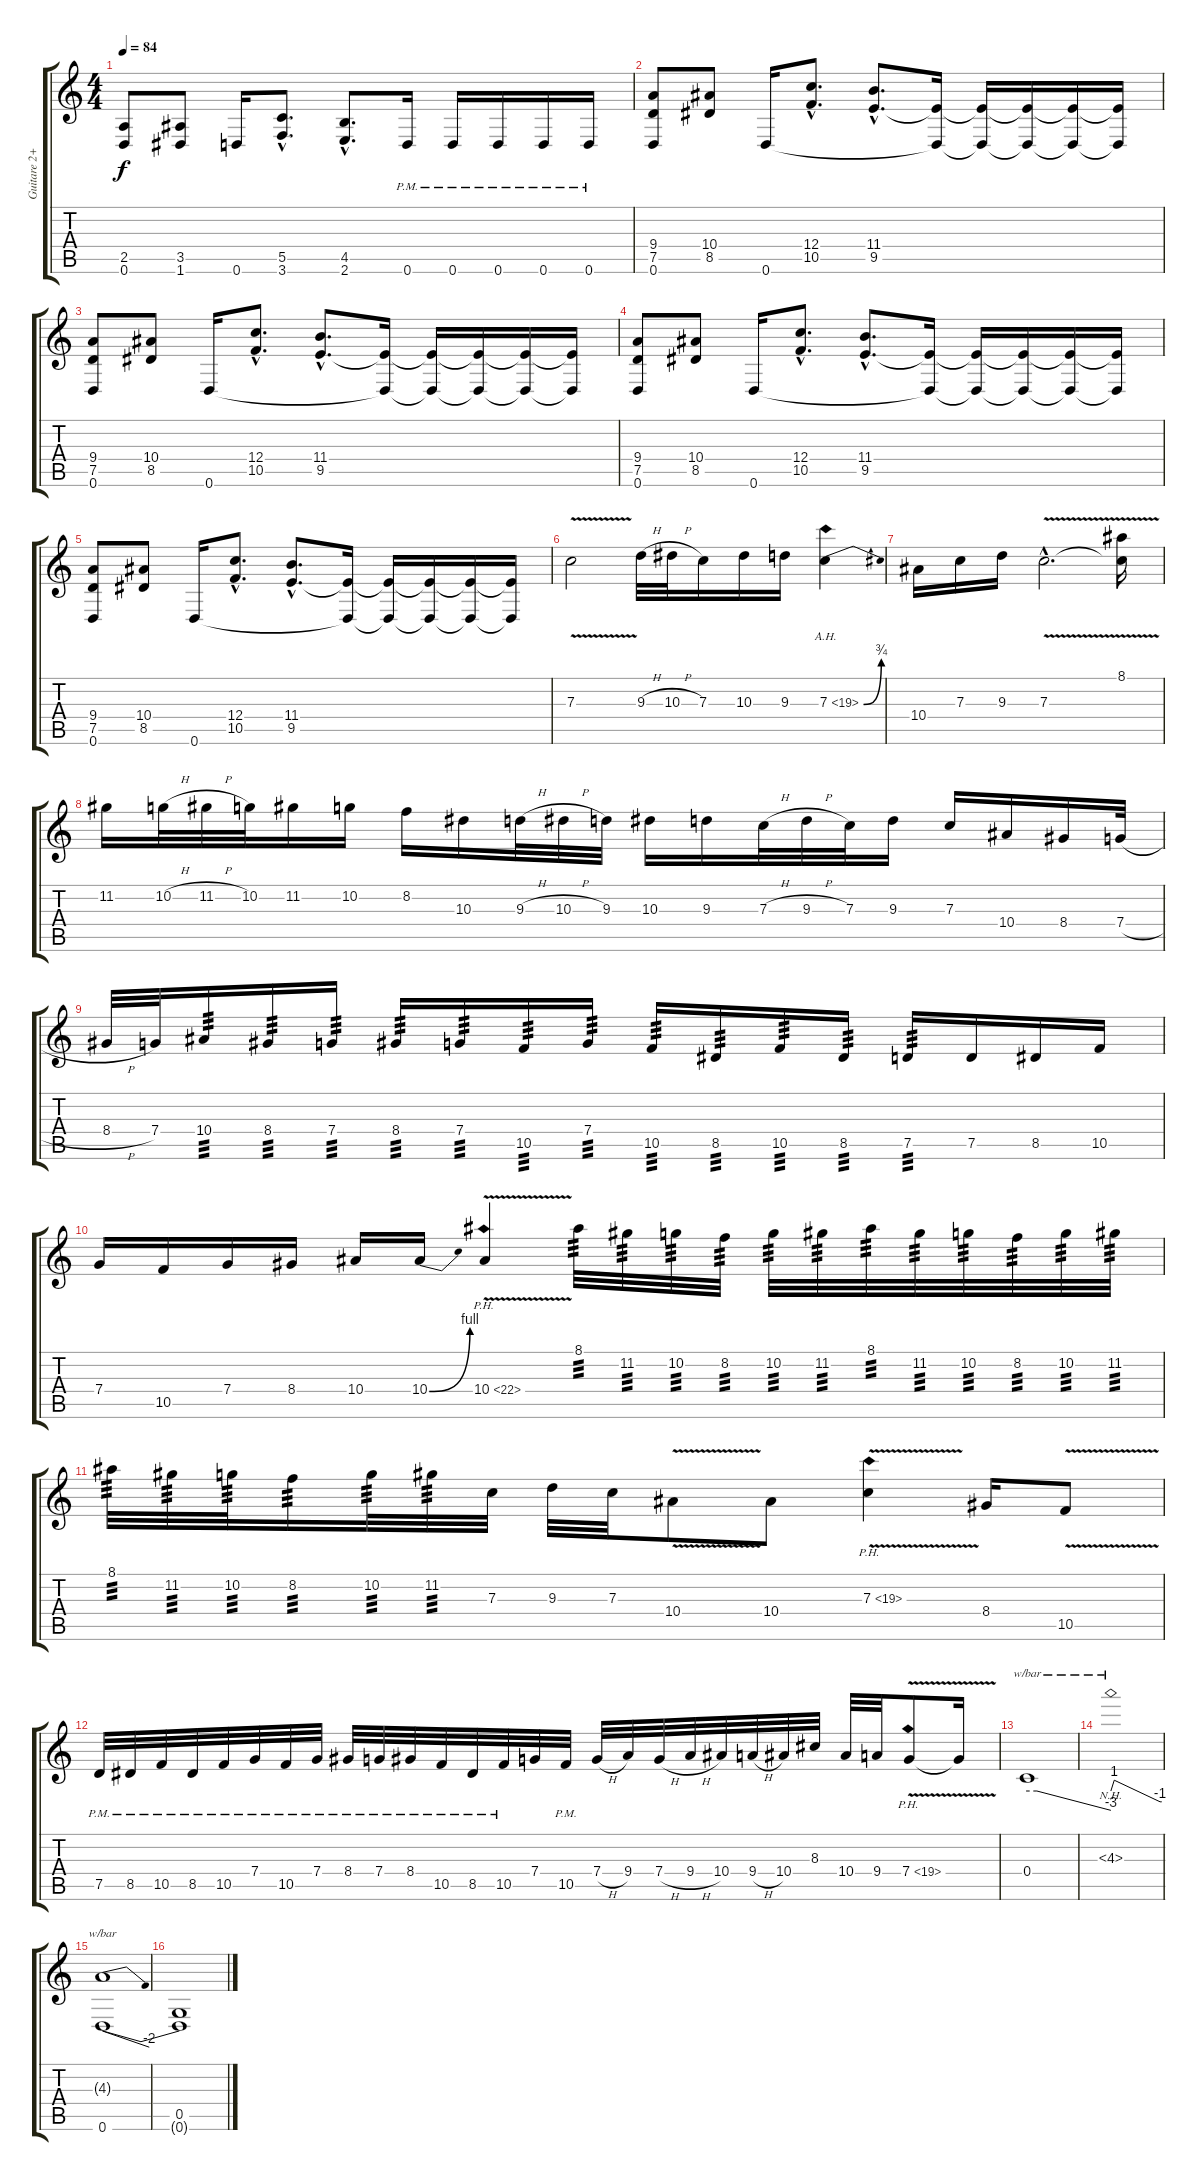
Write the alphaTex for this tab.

\track ("Guitare 2+solo" "Guitare 2+") {instrument distortionguitar}
\staff {score tabs}
\tuning (D4 A3 F3 C3 G2 D2) {hide}
\ts (4 4)
\tempo 84
\clef g2
\ks c
(2.5 0.6).8{dy f} (3.5 1.6).8 0.6.16 (5.5{hac} 3.6{hac}).8{d} (4.5{hac} 2.6{hac}).8{d} 0.6{pm}.16 0.6{pm}.16 0.6{pm}.16 0.6{pm}.16 0.6{pm}.16 |
(9.4 7.5 0.6).8 (10.4 8.5).8 0.6.16 (12.4{hac} 10.5{hac}).8{d} (11.4{hac} 9.5{hac}).8{d} (9.5{t} 0.6{t}).16 (9.5{t} 0.6{t}).16 (9.5{t} 0.6{t}).16 (9.5{t} 0.6{t}).16 (9.5{t} 0.6{t}).16 |
(9.4 7.5 0.6).8 (10.4 8.5).8 0.6.16 (12.4{hac} 10.5{hac}).8{d} (11.4{hac} 9.5{hac}).8{d} (9.5{t} 0.6{t}).16 (9.5{t} 0.6{t}).16 (9.5{t} 0.6{t}).16 (9.5{t} 0.6{t}).16 (9.5{t} 0.6{t}).16 |
(9.4 7.5 0.6).8 (10.4 8.5).8 0.6.16 (12.4{hac} 10.5{hac}).8{d} (11.4{hac} 9.5{hac}).8{d} (9.5{t} 0.6{t}).16 (9.5{t} 0.6{t}).16 (9.5{t} 0.6{t}).16 (9.5{t} 0.6{t}).16 (9.5{t} 0.6{t}).16 |
(9.4 7.5 0.6).8 (10.4 8.5).8 0.6.16 (12.4{hac} 10.5{hac}).8{d} (11.4{hac} 9.5{hac}).8{d} (9.5{t} 0.6{t}).16 (9.5{t} 0.6{t}).16 (9.5{t} 0.6{t}).16 (9.5{t} 0.6{t}).16 (9.5{t} 0.6{t}).16 |
7.3{v}.2 9.3{h}.32 10.3{h}.32 7.3.16 10.3.16 9.3.16 7.3{be (bend 0 0 60 3) ah 12}.4 |
10.4.16 7.3.16 9.3.16 7.3{v hac}.2{d} (8.1 7.3{t}).16 |
11.2.16 10.2{h}.32 11.2{h}.32 10.2.32 11.2.16 10.2.16 8.2.16 10.3.16 9.3{h}.32 10.3{h}.32 9.3.32 10.3.16 9.3.16 7.3{h}.32 9.3{h}.32 7.3.32 9.3.16 7.3.16 10.4.16 8.4.16 7.4{h}.32 |
8.4{h}.32 7.4.32 10.4.16{tp 3} 8.4.16{tp 3} 7.4.16{tp 3} 8.4.16{tp 3} 7.4.16{tp 3} 10.5.16{tp 3} 7.4.16{tp 3} 10.5.16{tp 3} 8.5.16{tp 3} 10.5.16{tp 3} 8.5.16{tp 3} 7.5.16{tp 3} 7.5.16 8.5.16 10.5.16 |
7.4.16 10.5.16 7.4.16 8.4.16 10.4.16 10.4{be (bend 0 0 60 4)}.16 10.4{ph 12 v}.4 8.1.32{tp 3} 11.2.32{tp 3} 10.2.32{tp 3} 8.2.32{tp 3} 10.2.32{tp 3} 11.2.32{tp 3} 8.1.32{tp 3} 11.2.32{tp 3} 10.2.32{tp 3} 8.2.32{tp 3} 10.2.32{tp 3} 11.2.32{tp 3} |
8.1.32{tp 3} 11.2.32{tp 3} 10.2.32{tp 3} 8.2.16{tp 3} 10.2.32{tp 3} 11.2.32{tp 3} 7.3.32 9.3.32 7.3.32 10.4{v}.8 10.4.8 7.3{ph 12 v}.4 8.4.16 10.5{v}.8 |
7.5{pm}.32 8.5{pm}.32 10.5{pm}.32 8.5{pm}.32 10.5{pm}.32 7.4{pm}.32 10.5{pm}.32 7.4{pm}.32 8.4{pm}.32 7.4{pm}.32 8.4{pm}.32 10.5{pm}.32 8.5{pm}.32 10.5{pm}.32 7.4.32 10.5{pm}.32 7.4{h}.32 9.4.32 7.4{h}.32 9.4{h}.32 10.4.32 9.4{h}.32 10.4.32 8.3.32 10.4.32 9.4.32 7.4{ph 12 v}.8 7.4{t}.16 |
0.4.1{tbe (custom default 0 0 7 0 60 -12)} |
4.3{nh}.1{tbe (custom default 0 0 4 4 58 -4 60 -4)} |
(4.3{t} 0.6).1{tbe (dive default 0 0 60 -8)} |
(0.5 0.6{t}).1
